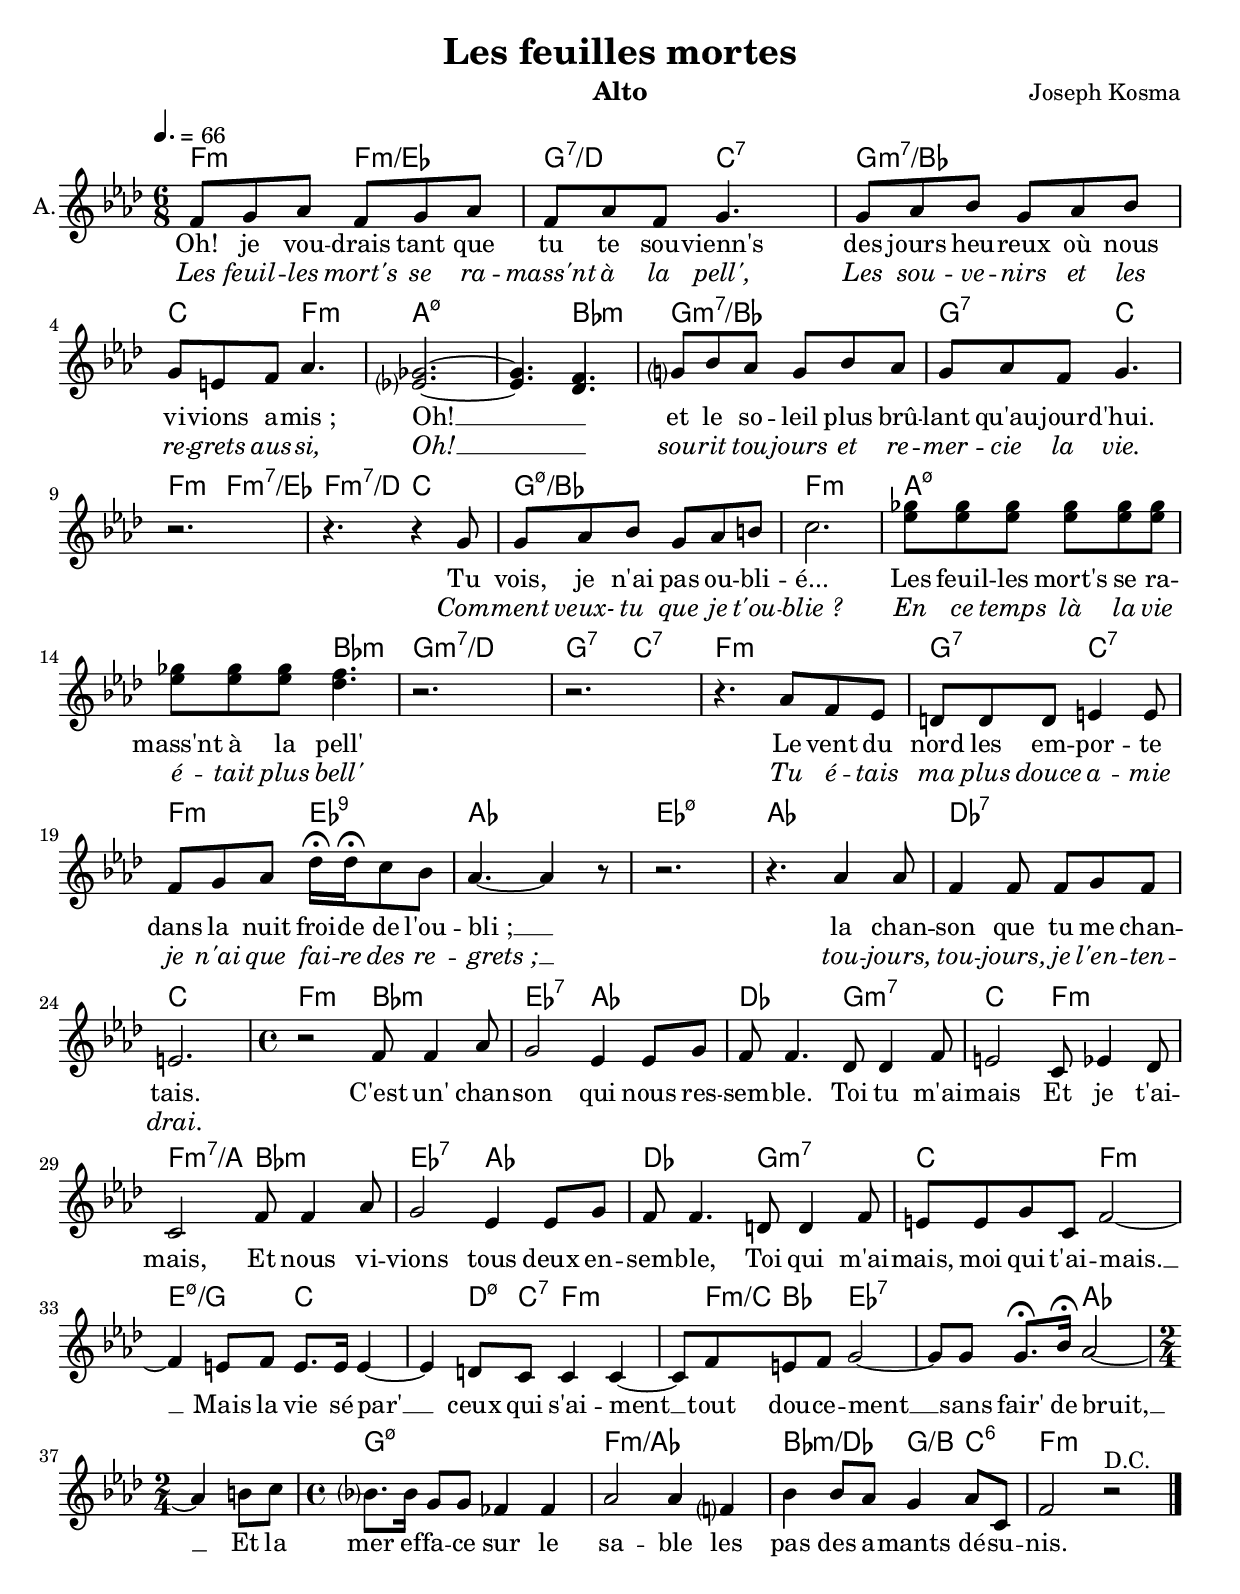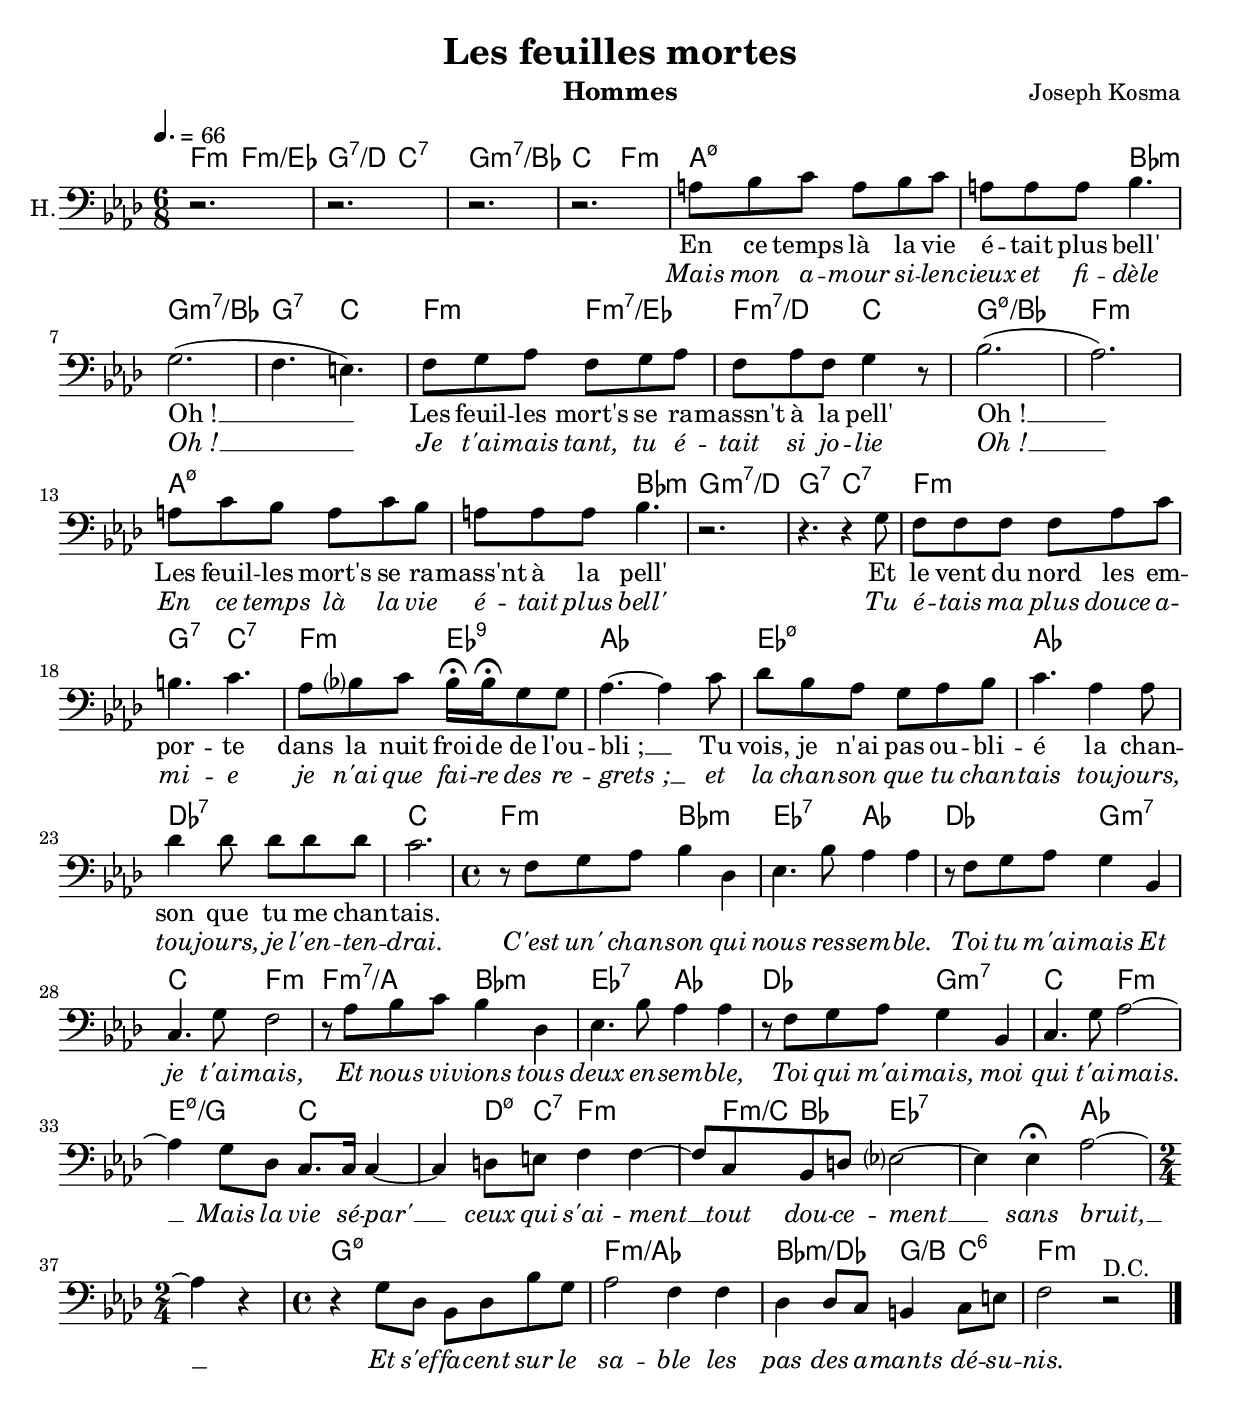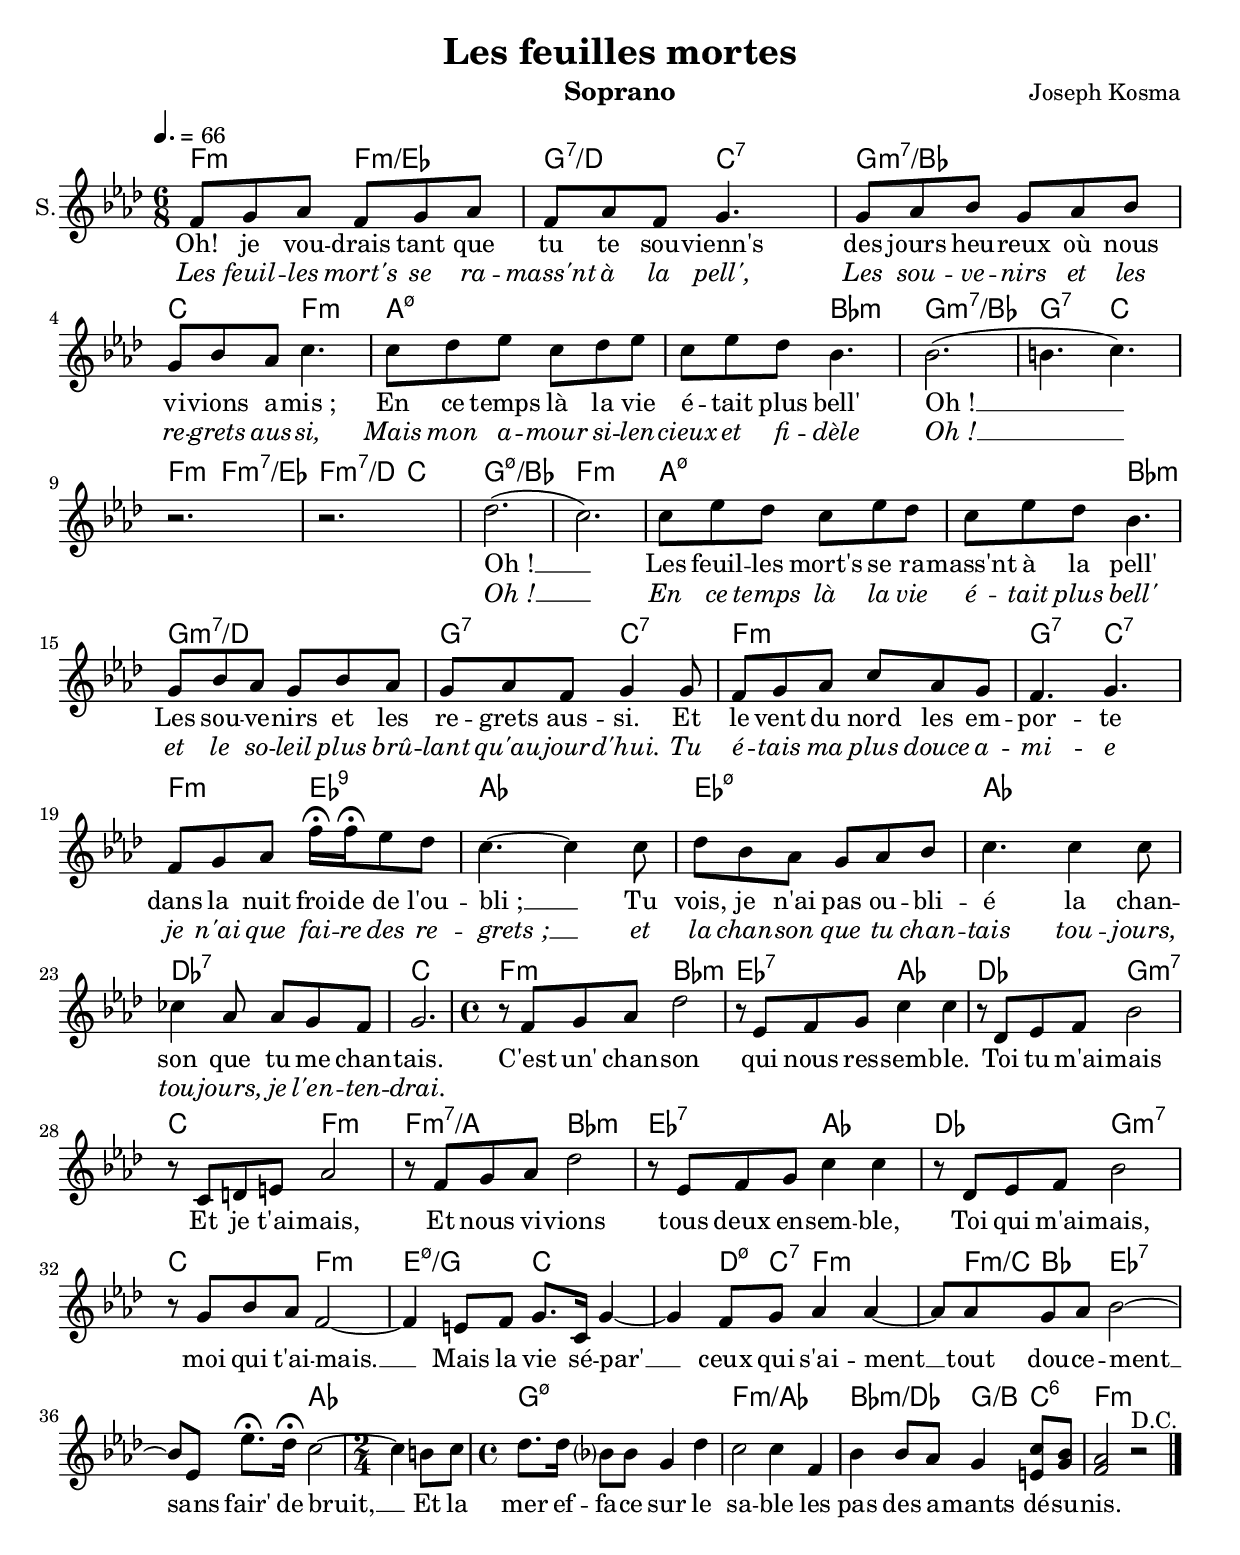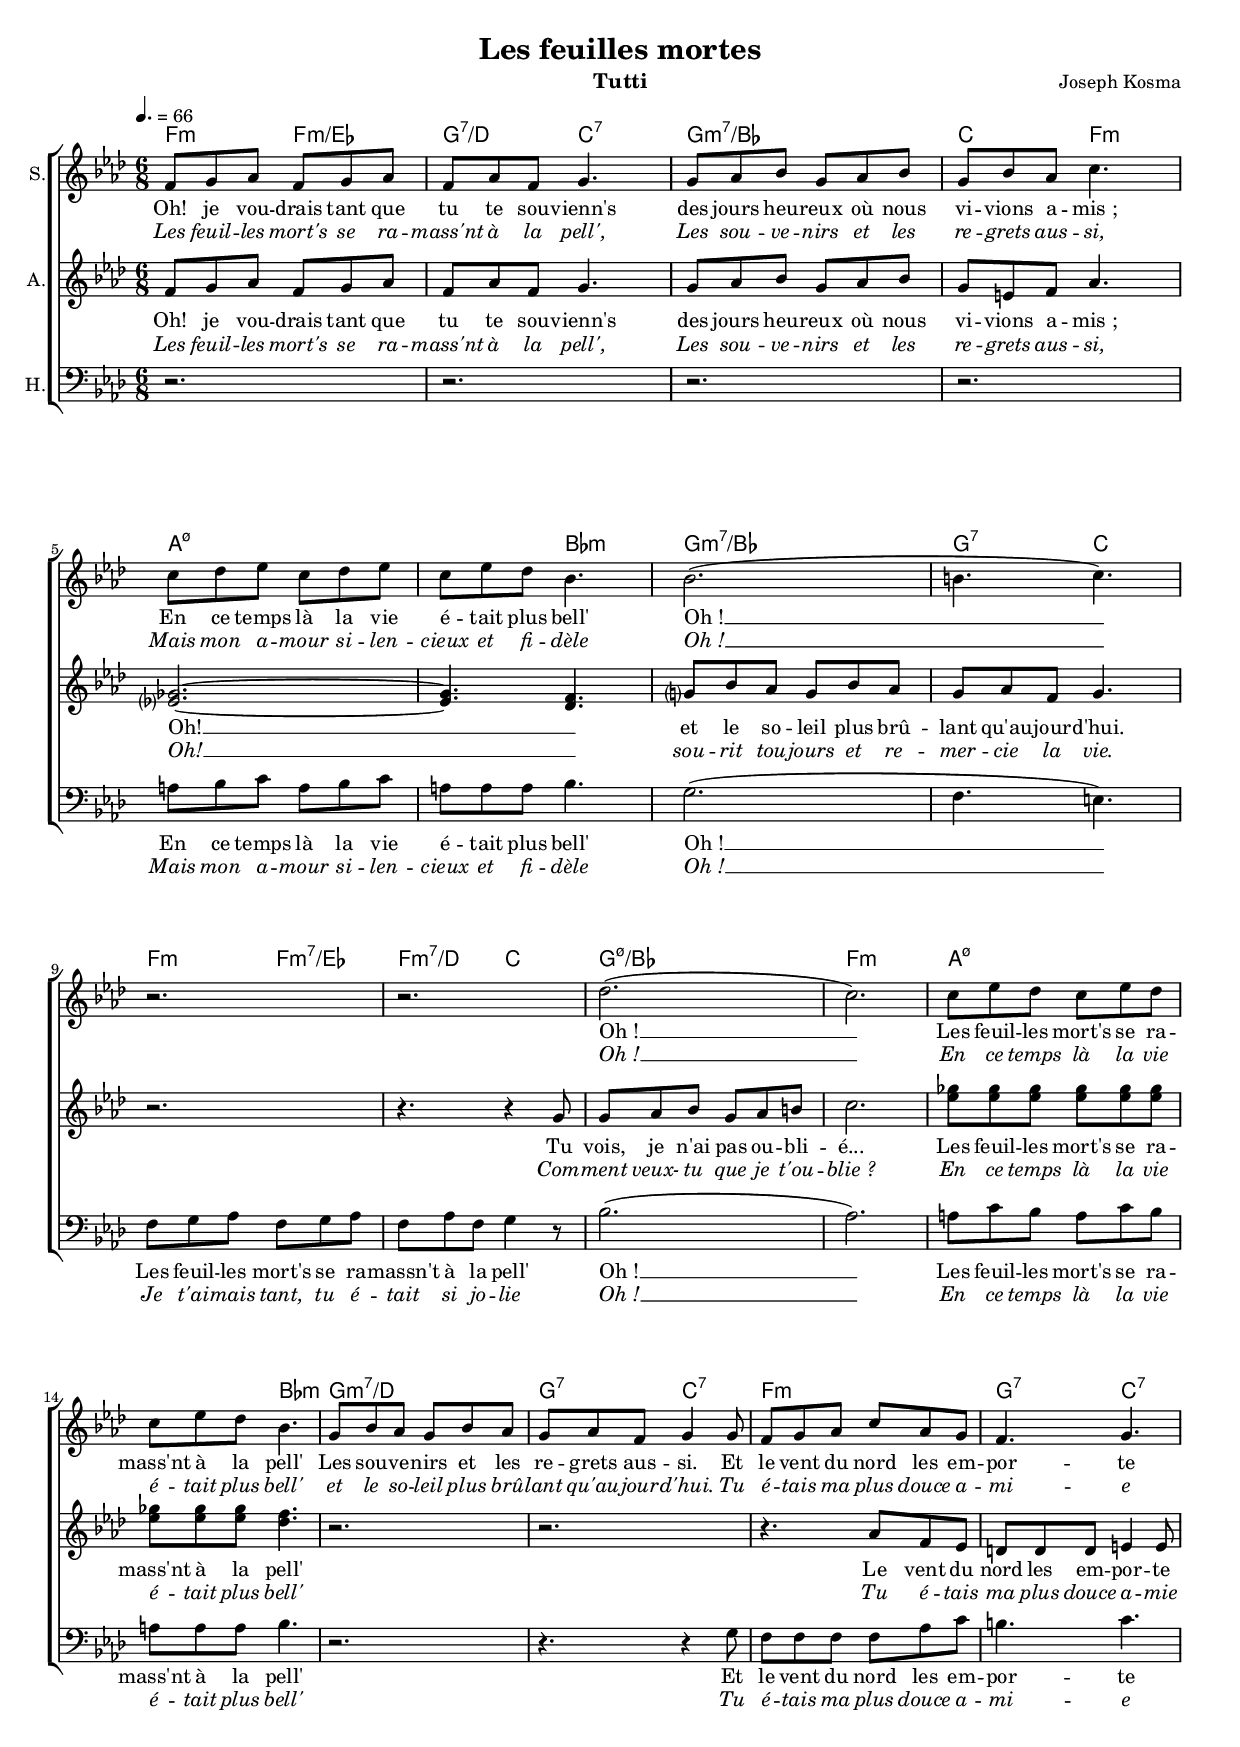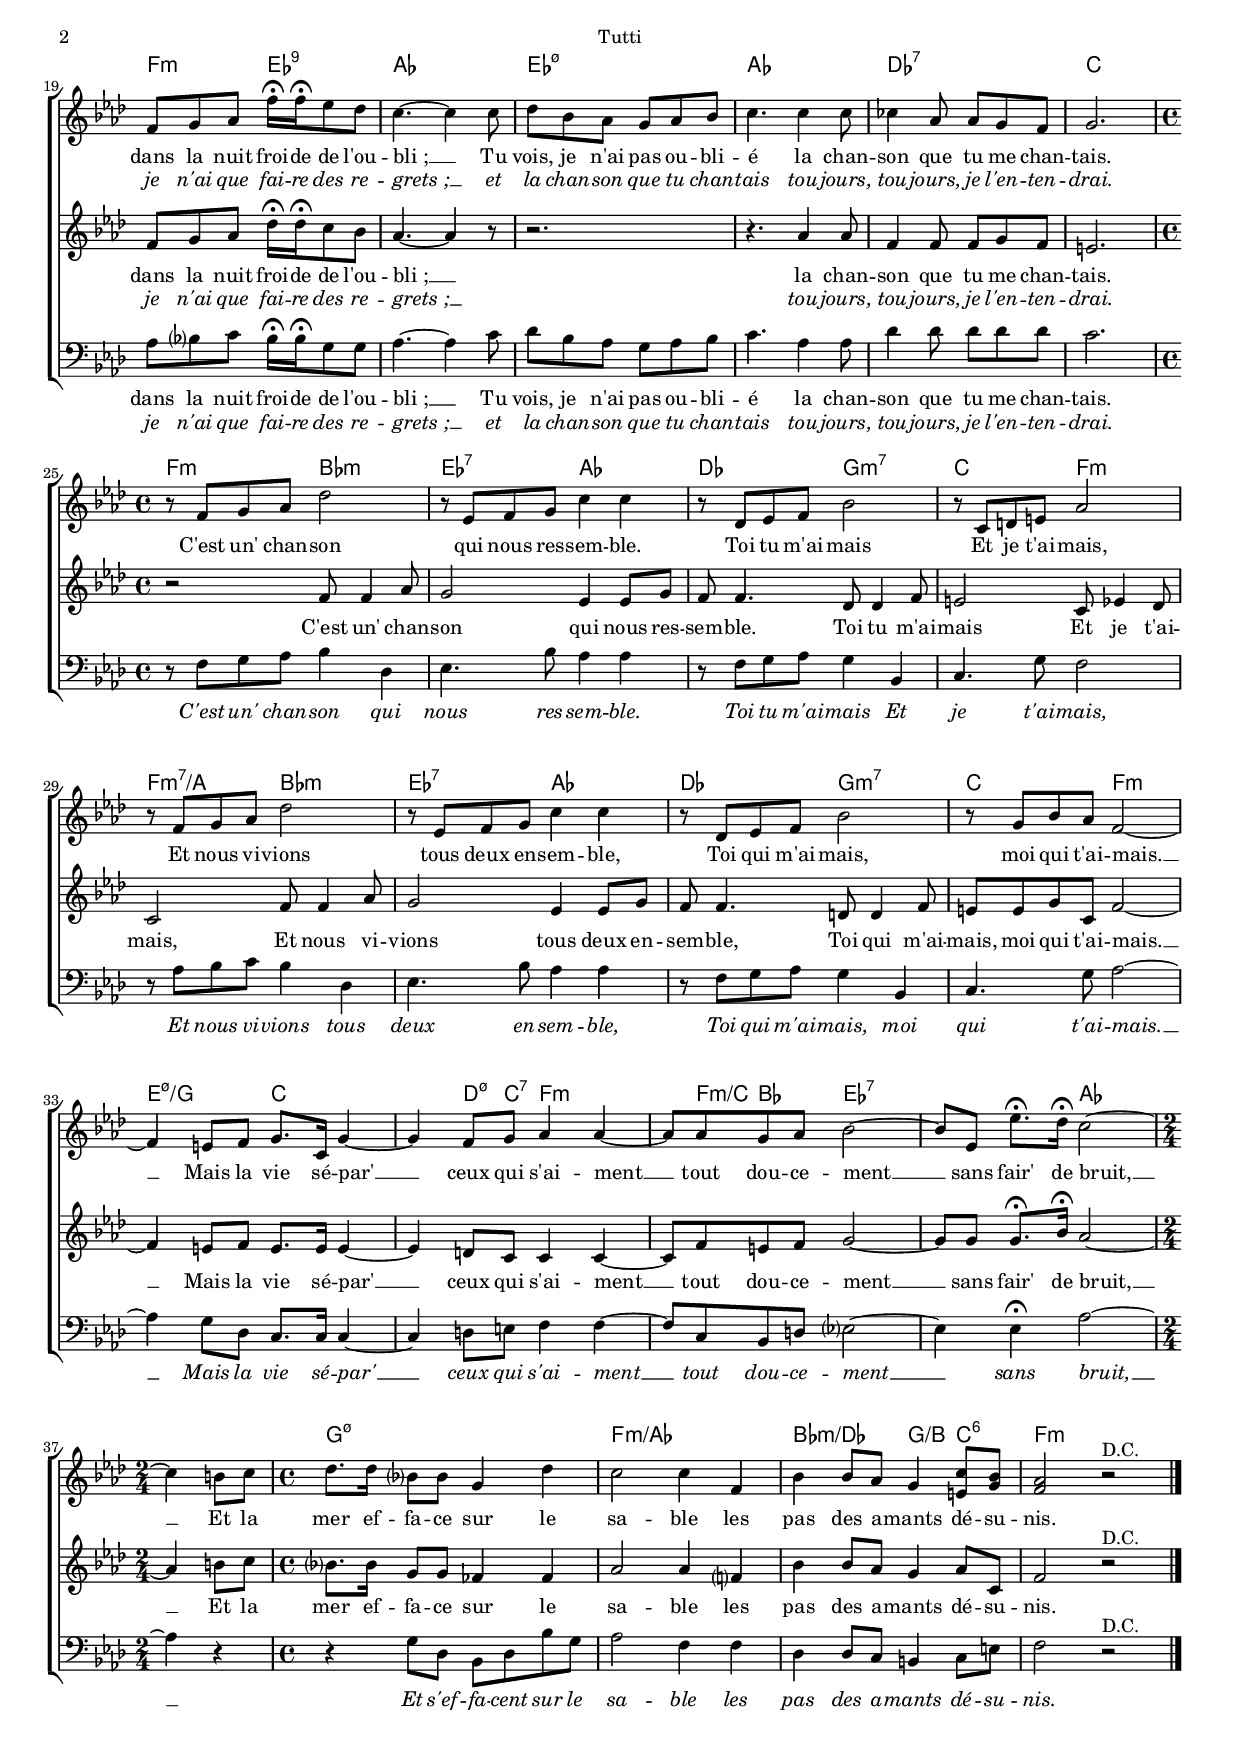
% Created on Mon Sep 20 15:23:38 CEST 2010
\version "2.22.0"

#(set-default-paper-size "a4")

\paper { indent = 0\cm}

\header {
  title = "Les feuilles mortes"
  composer = "Joseph Kosma"
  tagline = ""

}

conductor_size = 16
individual_size = 20

\include "utils/macros.ly"

specs = {
  \time 6/8
  \tempo 4. = 66
  \key f \minor
}



accords = \chords {
  f4.:m f:m/es g:7/d c:7
  g2.:m7/bes c4. f:m
  a2.:m7.5- s4.  bes:m
  g2.:m7/bes g4.:7 c

  f:m f:m7/es f:m7/d c
  g2.:m7.5-/bes f:m
  a:m7.5- s4. bes:m
  g:m7/d s g:7 c:7
  f:m s g:7 c:7
  f:m es:9 aes s
  es2.:m7.5- aes des:7 c
  \time 4/4
  f2:m bes:m es:7 aes
  des g:m7 c f:m
  f:m7/a bes:m es:7 aes
  des g:m7 c f:m
  e:m7.5-/g c 
  s4 d8:m7.5- c:7 f2:m
  s8 f8:m/c bes4 es2:7
  s2 aes1
  g:m7.5- f:m/aes
  bes2:m/des g4:/b c:6 f2:m s
}



sMusic = {
  f8 g aes f g aes f aes f g4.
  g8 aes bes g aes bes g bes aes c4.
  c8 des es c des es c es des bes4.
  bes2.( b4. c) 
  
  r2. r
  des2.( c)
  c8 es des c es des c es des bes4.
  g8 bes aes g bes aes g aes f g4 8 
  f g aes c aes g f4. g 
  f8 g aes f'16\fermata f\fermata es8 des c4.~ 4
  8 des bes aes g aes bes c4. 4 8 
  ces4 aes8 aes g f g2.
  \time 4/4
  r8 f g aes des2
  r8 es, f g c4 c
  r8 des, es f bes2
  r8 c, d e aes2
  r8 f g aes des2
  r8 es, f g c4 c
  r8 des, es f bes2
  r8 g bes aes f2~ 4
  e8 f g8. c,16 g'4~ 4
  f8 g aes4 aes4~ 8
  aes g aes bes2~ 8
  es, es'8.\fermata des16\fermata c2~ 
  \time 2/4
  4 b8 c
  \time 4/4
  des8. 16 bes8 8 g4 des'
  c2 4 f, bes bes8 aes g4 <c e,>8 <bes g> <aes f>2 r^"D.C." \bar "|."
}

sLyrics = \lyricmode {
  Oh! je vou -- drais tant que tu te sou -- vienn's
  des jours heu -- reux où nous vi -- vions a -- "mis ;"
  En ce temps là la vie é -- tait plus bell'
  "Oh !" __ 
  
  "Oh !" __ 
  Les feuil -- les mort's se ra -- mass'nt à la pell'
  Les sou -- ve -- nirs et les re -- grets aus -- si.
  
  Et le vent du nord les em -- por -- te
  dans la nuit froi -- de de l'ou -- "bli ;" __
  Tu vois, je n'ai pas ou -- bli -- é
  la chan -- son que tu me chan -- tais.

  C'est un' chan -- son qui nous res -- sem -- ble.
  Toi tu m'ai -- mais Et je t'ai -- mais,
  Et nous vi -- vions tous deux en -- sem -- ble,
  Toi qui m'ai -- mais, moi qui t'ai -- mais. __
  
  Mais la vie sé -- par' __ ceux qui s'ai -- ment __
  tout dou -- ce -- ment __ sans fair' de bruit, __
  Et la mer ef -- fa -- ce sur le sa -- ble
  les pas des a -- mants dé -- su -- nis.

}

sLyrics_b = \lyricmode { \emph
Les feuil -- les mort's se ra -- mass'nt à la pell',
Les sou -- ve -- nirs et les re -- grets aus -- si,
Mais mon a -- mour si -- len -- cieux et fi -- dèle
  "Oh !" __ 


  "Oh !" __ 
En ce temps là la vie é -- tait plus bell'
et le so -- leil plus brû -- lant qu'au -- jour -- d'hui.

Tu é -- tais ma plus douce a -- mi -- e
je n'ai que fai -- re des re -- "grets ;" __
et la chan -- son que tu chan -- tais tou -- jours,
tou -- jours, je l'en -- ten -- drai.
\normal
}


soprano = \new Staff \with {instrumentName="S."} <<
  \soprano_style
  \specs
  \relative c' {\sMusic}
  \addlyrics {\sLyrics }
  \addlyrics {\sLyrics_b }
>>

aMusic = {
 f8 g aes f g aes f aes f g4.
 g8 aes bes g aes bes g e f aes4.
 <es ges>2.~ 4. <des f>
 g8 bes aes g bes aes g aes f g4.
 
 r2. r4. r4 g8
 g aes bes g aes b c2.
 <es ges>8 8 8  8 8 8  8 8 8 <des f>4.
 r2. r r4. aes8 f es d d d e4 8 
 f g aes des16\fermata des\fermata c8 bes aes4.~ 4 r8
 r2. r4. aes4 8 f4 8 f g f e2.
 
 \time 4/4
 r2 f8 4 aes8 g2
 es4 8 g f f4. des8 4 f8
 e2 c8 es4 des8 c2 f8 4 aes8 
 g2 es4 8 g f8 4. d8 4 f8
 e e g c, f2~ 4 e8 f e8. 16 4~ 4
 d8 c8 4 4~ 8 f e f g2~  8 g g8.\fermata bes16\fermata
 aes2~
 \time 2/4
 4 b8 c
 \time 4/4
 bes8. 16 g8 8 fes4 4
 aes2 4 f bes bes8 aes g4 aes8 c, f2 r^"D.C." \bar "|."
 }

aLyrics = \lyricmode {
   Oh! je vou -- drais tant que tu te sou -- vienn's
  des jours heu -- reux où nous vi -- vions a -- "mis ;"
  Oh! __ _
  et le so -- leil plus brû -- lant qu'au -- jour -- d'hui.
  
  Tu vois, je n'ai pas ou -- bli -- é...
  Les feuil -- les mort's se ra -- mass'nt à la pell'
  
  Le vent du nord les em -- por -- te
  dans la nuit froi -- de de l'ou -- "bli ;" __

  la chan -- son que tu me chan -- tais.
  
    C'est un' chan -- son qui nous res -- sem -- ble.
  Toi tu m'ai -- mais Et je t'ai -- mais,
  Et nous vi -- vions tous deux en -- sem -- ble,
  Toi qui m'ai -- mais, moi qui t'ai -- mais. __
  
  Mais la vie sé -- par' __ ceux qui s'ai -- ment __
  tout dou -- ce -- ment __ sans fair' de bruit, __
  Et la mer ef -- fa -- ce sur le sa -- ble
  les pas des a -- mants dé -- su -- nis.

}

aLyrics_b = \lyricmode { \emph
Les feuil -- les mort's se ra -- mass'nt à la pell',
Les sou -- ve -- nirs et les re -- grets aus -- si,
Oh! __ _
sou -- rit tou -- jours et re -- mer -- cie la vie.

Com -- ment "veux-" tu que je t'ou -- "blie ?"
En ce temps là la vie é -- tait plus bell'
Tu é -- tais ma plus douce a -- mie
je n'ai que fai -- re des re -- "grets ;" __
tou -- jours, tou -- jours, je l'en -- ten -- drai.
\normal
}


alto = \new Staff \with {instrumentName="A."} <<
  \alto_style
  \specs
  \relative c' {\aMusic}
  \addlyrics {\aLyrics }
  \addlyrics {\aLyrics_b }
>>


bMusic = {r2. r r r
a'8 bes c a bes c a a a bes4.
g2.( f4. e)

f8 g aes f g aes f aes f g4 r8
bes2.( aes)
a8 c bes a c bes a a a bes4.
r2. r4. r4 g8 f f f f aes c b4. c 
aes8 bes c bes16\fermata bes\fermata g8 g aes4.~ 4 c8
des bes aes g aes bes c4. aes4 8 des4 8 8 8 8 c2.
\time 4/4
r8 f, g aes bes4 des, es4. bes'8 aes4 4
r8 f g aes g4 bes, c4. g'8 f2
r8 aes bes c bes4 des, es4. bes'8 aes4 4
r8 f g aes g4 bes, c4. g'8 aes2~ 4
g8 des c8. 16 4~ 4 d8 e f4 4~ 8 
c bes d es2~ 4 4\fermata aes2~
\time 2/4 4 r \time 4/4
r g8 des bes des bes' g aes2 f4 4
des4 8 c b4 c8 e f2 r^"D.C." \bar "|."
}

bLyrics = \lyricmode {
En ce temps là la vie é -- tait plus bell'
"Oh !" __

Les feuil -- les mort's se ra -- massn't à la pell'

"Oh !" __ 
Les feuil -- les mort's se ra -- mass'nt à la pell'

  Et le vent du nord les em -- por -- te
  dans la nuit froi -- de de l'ou -- "bli ;" __
  Tu vois, je n'ai pas ou -- bli -- é
  la chan -- son que tu me chan -- tais.
  
}

bLyrics_b = \lyricmode {\emph
Mais mon a -- mour si -- len -- cieux et fi -- dèle
"Oh !" __
Je t'ai -- mais tant, tu é -- tait si jo -- lie

  "Oh !" __ 
En ce temps là la vie é -- tait plus bell'

Tu é -- tais ma plus douce a -- mi -- e
je n'ai que fai -- re des re -- "grets ;" __
et la chan -- son que tu chan -- tais tou -- jours,
tou -- jours, je l'en -- ten -- drai.

  C'est un' chan -- son qui nous res -- sem -- ble.
  Toi tu m'ai -- mais Et je t'ai -- mais,
  Et nous vi -- vions tous deux en -- sem -- ble,
  Toi qui m'ai -- mais, moi qui t'ai -- mais. __
  
  Mais la vie sé -- par' __ ceux qui s'ai -- ment __
  tout dou -- ce -- ment __ sans bruit, __
  Et s'ef -- fa -- cent sur le sa -- ble
  les pas des a -- mants dé -- su -- nis.

\normal}


hommes = \new Staff \with {instrumentName="H."} {
  \hommes_style
  \specs
  \relative c {\bMusic }
  \addlyrics { \bLyrics}
  \addlyrics { \bLyrics_b}
}


#(set-global-staff-size conductor_size)
\book {
  \bookOutputSuffix "-tutti"
  \header{
    instrument = "Tutti"
  }
  \score {
    \new ChoirStaff
    <<
      \accords
      \soprano
      \alto
      \hommes
    >>

  }
  \score {
    \unfoldRepeats
    <<
      \accords
      \soprano
      \alto
      \hommes
    >>
    \midi {}
  }
}


#(set-global-staff-size individual_size)
\book {
  \bookOutputSuffix "-soprano"
  \header{
    instrument = "Soprano"
  }
  \score {
    \new ChoirStaff
    <<
      \accords
      \soprano
    >>

  }
  \score {
    \unfoldRepeats
    <<
      \accords
      \soprano
    >>
    \midi {}
  }
}

\book {
  \bookOutputSuffix "-alto"
  \header{
    instrument = "Alto"
  }
  \score {
    \new ChoirStaff
    <<
      \accords
      \alto
    >>

  }
  \score {
    \unfoldRepeats
    <<
      \accords
      \alto
    >>
    \midi {}
  }
}

\book {
  \bookOutputSuffix "-hommes"
  \header{
    instrument = "Hommes"
  }
  \score {
    \new ChoirStaff
    <<
      \accords
      \hommes
    >>

  }
  \score {
    \unfoldRepeats
    <<
      \accords
      \hommes
    >>
    \midi {}
  }
}

